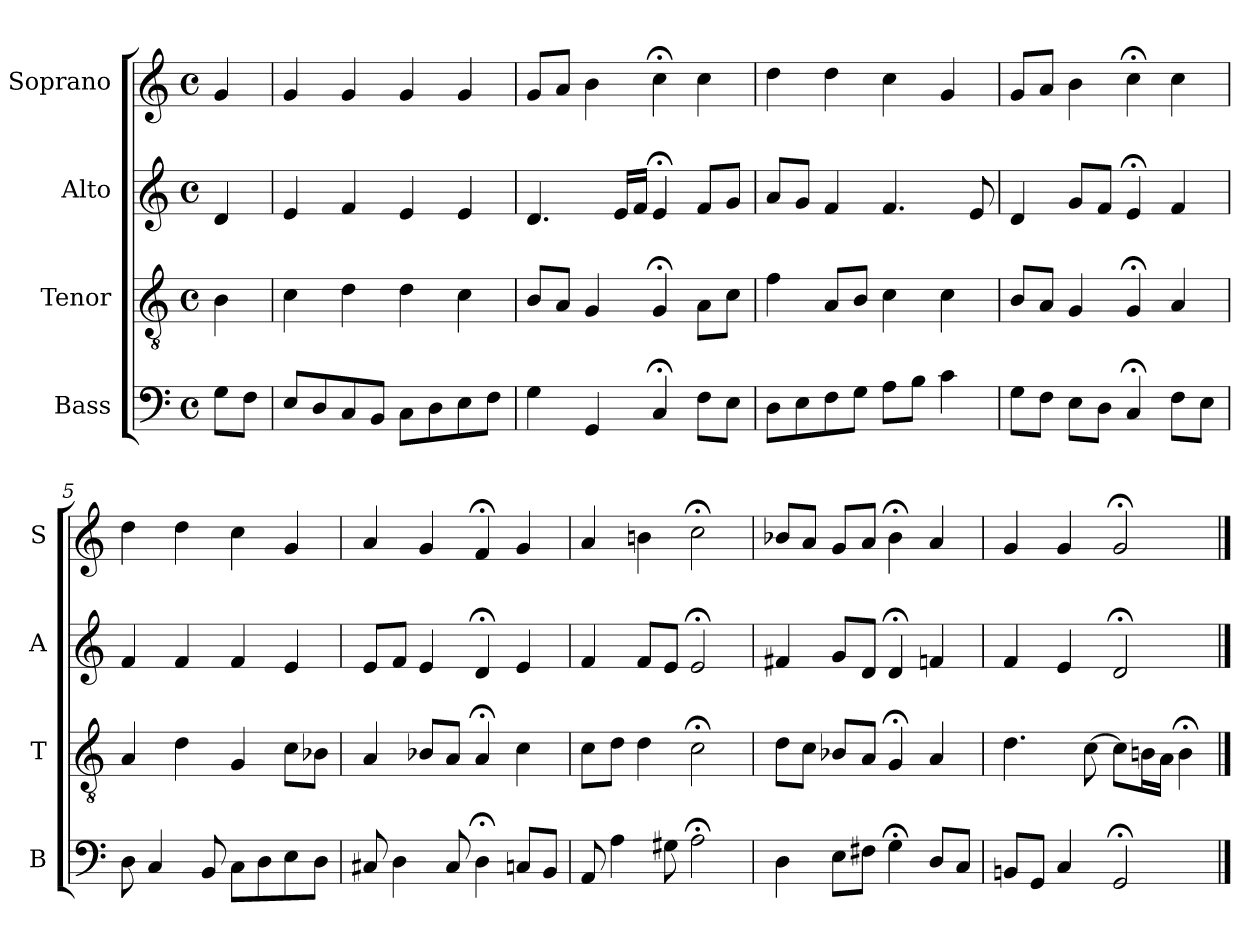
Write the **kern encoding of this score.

**kern	**kern	**kern	**kern
*part4	*part3	*part2	*part1
*staff4	*staff3	*staff2	*staff1
*I"Bass	*I"Tenor	*I"Alto	*I"Soprano
*I'B	*I'T	*I'A	*I'S
*clefF4	*clefGv2	*clefG2	*clefG2
*k[]	*k[]	*k[]	*k[]
*G:mix	*G:mix	*G:mix	*G:mix
*M4/4	*M4/4	*M4/4	*M4/4
*met(c)	*met(c)	*met(c)	*met(c)
*MM100	*MM100	*MM100	*MM100
=	=	=	=
8GL	4B	4d	4g
8FJ	.	.	.
=1	=1	=1	=1
8EL	4c	4e	4g
8D	.	.	.
8C	4d	4f	4g
8BBJ	.	.	.
8CL	4d	4e	4g
8D	.	.	.
8E	4c	4e	4g
8FJ	.	.	.
=2	=2	=2	=2
4G	8BL	4.d	8gL
.	8AJ	.	8aJ
4GG	4G	.	4b
.	.	16eLL	.
.	.	16fJJ	.
4C;<	4G;<	4e;<	4cc;<
8FL	8AL	8fL	4cc
8EJ	8cJ	8gJ	.
=3	=3	=3	=3
8DL	4f	8aL	4dd
8E	.	8gJ	.
8F	8AL	4f	4dd
8GJ	8BJ	.	.
8AL	4c	4.f	4cc
8BJ	.	.	.
4c	4c	.	4g
.	.	8e	.
=4	=4	=4	=4
8GL	8BL	4d	8gL
8FJ	8AJ	.	8aJ
8EL	4G	8gL	4b
8DJ	.	8fJ	.
4C;<	4G;<	4e;<	4cc;<
8FL	4A	4f	4cc
8EJ	.	.	.
=5	=5	=5	=5
8D	4A	4f	4dd
4C	.	.	.
.	4d	4f	4dd
8BB	.	.	.
8CL	4G	4f	4cc
8D	.	.	.
8E	8cL	4e	4g
8DJ	8B-XJ	.	.
=6	=6	=6	=6
8C#X	4A	8eL	4a
4D	.	8fJ	.
.	8B-XL	4e	4g
8C#	8AJ	.	.
4D;<	4A;<	4d;<	4f;<
8CnL	4c	4e	4g
8BBJ	.	.	.
=7	=7	=7	=7
8AA	8cL	4f	4a
4A	8dJ	.	.
.	4d	8fL	4bn
8G#X	.	8eJ	.
2A;<	2c;<	2e;<	2cc;<
=8	=8	=8	=8
4D	8dL	4f#X	8b-XL
.	8cJ	.	8aJ
8EL	8B-XL	8gL	8gL
8F#XJ	8AJ	8dJ	8aJ
4G;<	4G;<	4d;<	4b-;<
8DL	4A	4fn	4a
8CJ	.	.	.
=9	=9	=9	=9
8BBniL	4.di	4fi	4gi
8GGJ	.	.	.
4C	.	4e	4g
.	[8c	.	.
2GG;<	8cL]	2d;<	2g;<
.	16BnL	.	.
.	16AJJ	.	.
.	4B;<	.	.
==	==	==	==
*-	*-	*-	*-
